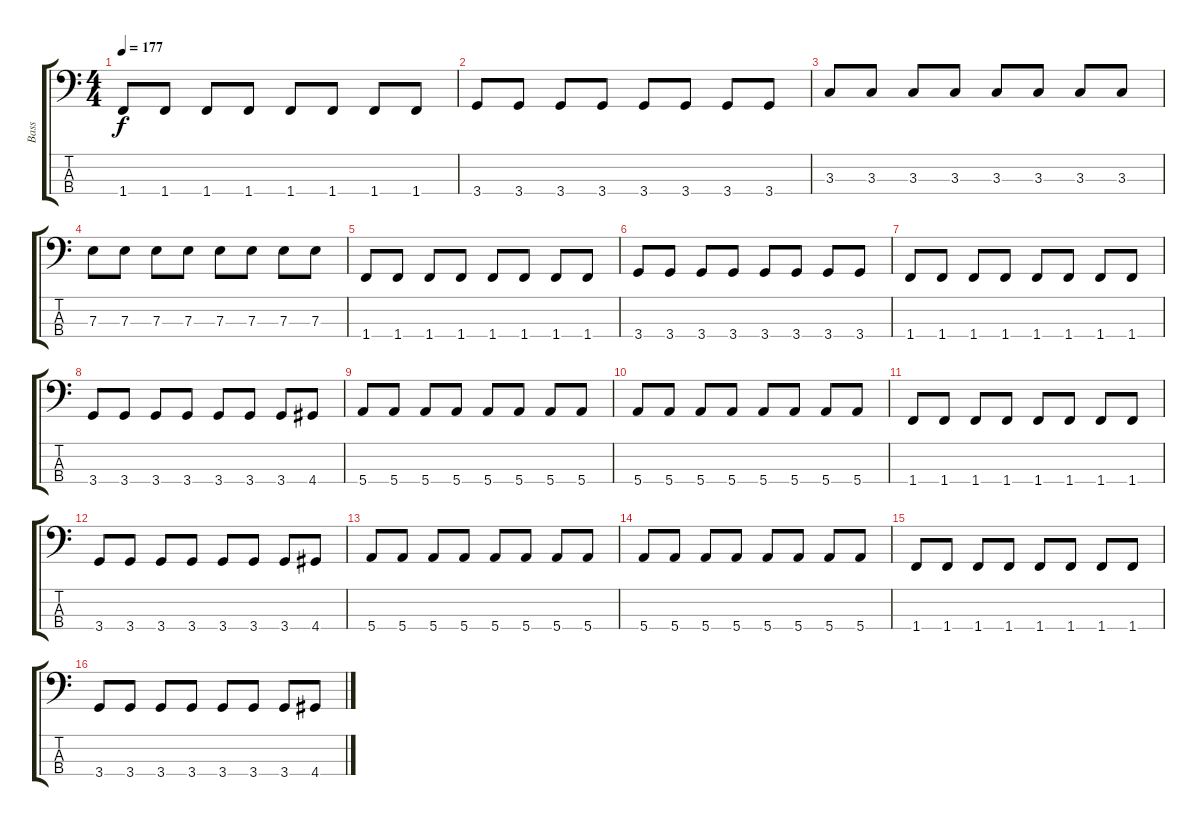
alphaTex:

\track ("Bass" "Bass") {instrument electricbasspick}
\staff {score tabs}
\tuning (G2 D2 A1 E1) {hide}
\ts (4 4)
\tempo 177
\clef f4
\ks c
1.4.8{dy f} 1.4.8 1.4.8 1.4.8 1.4.8 1.4.8 1.4.8 1.4.8 |
3.4.8 3.4.8 3.4.8 3.4.8 3.4.8 3.4.8 3.4.8 3.4.8 |
3.3.8 3.3.8 3.3.8 3.3.8 3.3.8 3.3.8 3.3.8 3.3.8 |
7.3.8 7.3.8 7.3.8 7.3.8 7.3.8 7.3.8 7.3.8 7.3.8 |
1.4.8 1.4.8 1.4.8 1.4.8 1.4.8 1.4.8 1.4.8 1.4.8 |
3.4.8 3.4.8 3.4.8 3.4.8 3.4.8 3.4.8 3.4.8 3.4.8 |
1.4.8 1.4.8 1.4.8 1.4.8 1.4.8 1.4.8 1.4.8 1.4.8 |
3.4.8 3.4.8 3.4.8 3.4.8 3.4.8 3.4.8 3.4.8 4.4.8 |
5.4.8 5.4.8 5.4.8 5.4.8 5.4.8 5.4.8 5.4.8 5.4.8 |
5.4.8 5.4.8 5.4.8 5.4.8 5.4.8 5.4.8 5.4.8 5.4.8 |
1.4.8 1.4.8 1.4.8 1.4.8 1.4.8 1.4.8 1.4.8 1.4.8 |
3.4.8 3.4.8 3.4.8 3.4.8 3.4.8 3.4.8 3.4.8 4.4.8 |
5.4.8 5.4.8 5.4.8 5.4.8 5.4.8 5.4.8 5.4.8 5.4.8 |
5.4.8 5.4.8 5.4.8 5.4.8 5.4.8 5.4.8 5.4.8 5.4.8 |
1.4.8 1.4.8 1.4.8 1.4.8 1.4.8 1.4.8 1.4.8 1.4.8 |
3.4.8 3.4.8 3.4.8 3.4.8 3.4.8 3.4.8 3.4.8 4.4.8
